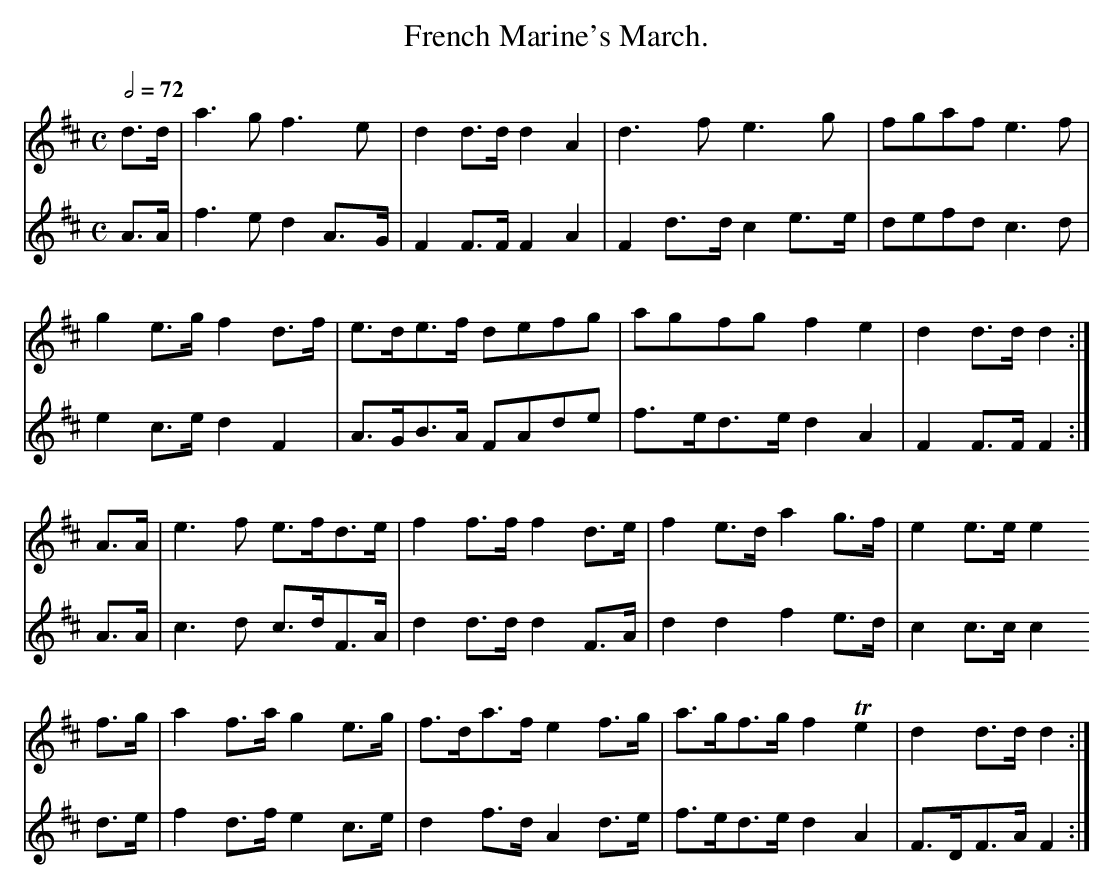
X:1
T:French Marine's March.
M:C
L:1/8
Q:1/2=72
K:D
[V:1] d>d|a3  g f3   e|d2 d>d d2A2 |d3   f e3  g|fgaf  e3f|
[V:2] A>A|f3  e d2 A>G|F2 F>F F2A2 |F2 d>d c2e>e|defd  c3d|
[V:1]     g2e>g f2 d>f|e>de>f defg |agfg  f2 e2|d2 d>d d2:|
[V:2]     e2c>e d2 F2 |A>GB>A FAde |f>ed>e d2 A2|F2 F>F F2:|
[V:1] A>A|e3  f e>fd>e|f2 f>f f2d>e|f2 e>d a2g>f|e2 e>e e2
[V:2] A>A|c3  d c>dF>A|d2 d>d d2F>A|d2 d2  f2e>d|c2 c>c c2
[V:1] f>g|a2f>a g2 e>g|f>da>f e2f>g|a>gf>g f2Te2|d2 d>d d2:|
[V:2] d>e|f2d>f e2 c>e|d2 f>d A2d>e|f>ed>e d2 A2|F>DF>A F2:|
